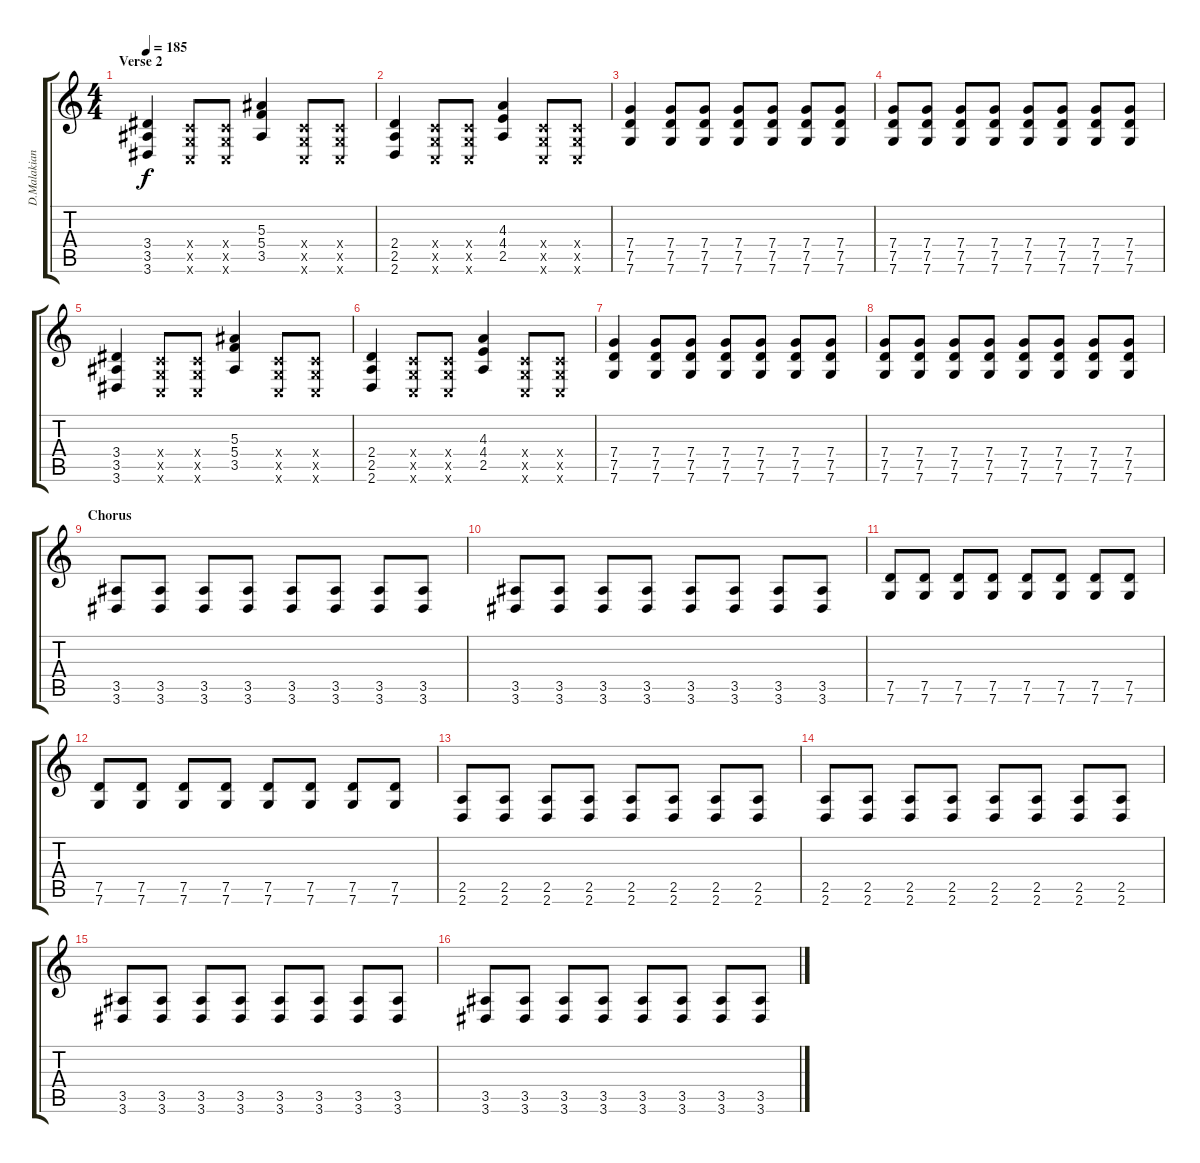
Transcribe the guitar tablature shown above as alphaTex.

\track ("D.Malakian 1" "D.Malakian") {instrument distortionguitar}
\staff {score tabs}
\tuning (D4 A3 F3 C3 G2 C2) {hide}
\ts (4 4)
\section ("" "Verse 2")
\tempo 185
\clef g2
\ks c
(3.4 3.5 3.6).4{dy f volume 13 instrument distortionguitar} (0.4{x} 0.5{x} 0.6{x}).8 (0.4{x} 0.5{x} 0.6{x}).8 (5.3 5.4 3.5).4 (0.4{x} 0.5{x} 0.6{x}).8 (0.4{x} 0.5{x} 0.6{x}).8 |
(2.4 2.5 2.6).4 (0.4{x} 0.5{x} 0.6{x}).8 (0.4{x} 0.5{x} 0.6{x}).8 (4.3 4.4 2.5).4 (0.4{x} 0.5{x} 0.6{x}).8 (0.4{x} 0.5{x} 0.6{x}).8 |
(7.4 7.5 7.6).4 (7.4 7.5 7.6).8 (7.4 7.5 7.6).8 (7.4 7.5 7.6).8 (7.4 7.5 7.6).8 (7.4 7.5 7.6).8 (7.4 7.5 7.6).8 |
(7.4 7.5 7.6).8 (7.4 7.5 7.6).8 (7.4 7.5 7.6).8 (7.4 7.5 7.6).8 (7.4 7.5 7.6).8 (7.4 7.5 7.6).8 (7.4 7.5 7.6).8 (7.4 7.5 7.6).8 |
(3.4 3.5 3.6).4{volume 13 instrument distortionguitar} (0.4{x} 0.5{x} 0.6{x}).8 (0.4{x} 0.5{x} 0.6{x}).8 (5.3 5.4 3.5).4 (0.4{x} 0.5{x} 0.6{x}).8 (0.4{x} 0.5{x} 0.6{x}).8 |
(2.4 2.5 2.6).4 (0.4{x} 0.5{x} 0.6{x}).8 (0.4{x} 0.5{x} 0.6{x}).8 (4.3 4.4 2.5).4 (0.4{x} 0.5{x} 0.6{x}).8 (0.4{x} 0.5{x} 0.6{x}).8 |
(7.4 7.5 7.6).4 (7.4 7.5 7.6).8 (7.4 7.5 7.6).8 (7.4 7.5 7.6).8 (7.4 7.5 7.6).8 (7.4 7.5 7.6).8 (7.4 7.5 7.6).8 |
(7.4 7.5 7.6).8 (7.4 7.5 7.6).8 (7.4 7.5 7.6).8 (7.4 7.5 7.6).8 (7.4 7.5 7.6).8 (7.4 7.5 7.6).8 (7.4 7.5 7.6).8 (7.4 7.5 7.6).8 |
\section ("" "Chorus")
(3.5 3.6).8 (3.5 3.6).8 (3.5 3.6).8 (3.5 3.6).8 (3.5 3.6).8 (3.5 3.6).8 (3.5 3.6).8 (3.5 3.6).8 |
(3.5 3.6).8 (3.5 3.6).8 (3.5 3.6).8 (3.5 3.6).8 (3.5 3.6).8 (3.5 3.6).8 (3.5 3.6).8 (3.5 3.6).8 |
(7.5 7.6).8 (7.5 7.6).8 (7.5 7.6).8 (7.5 7.6).8 (7.5 7.6).8 (7.5 7.6).8 (7.5 7.6).8 (7.5 7.6).8 |
(7.5 7.6).8 (7.5 7.6).8 (7.5 7.6).8 (7.5 7.6).8 (7.5 7.6).8 (7.5 7.6).8 (7.5 7.6).8 (7.5 7.6).8 |
(2.5 2.6).8 (2.5 2.6).8 (2.5 2.6).8 (2.5 2.6).8 (2.5 2.6).8 (2.5 2.6).8 (2.5 2.6).8 (2.5 2.6).8 |
(2.5 2.6).8 (2.5 2.6).8 (2.5 2.6).8 (2.5 2.6).8 (2.5 2.6).8 (2.5 2.6).8 (2.5 2.6).8 (2.5 2.6).8 |
(3.5 3.6).8 (3.5 3.6).8 (3.5 3.6).8 (3.5 3.6).8 (3.5 3.6).8 (3.5 3.6).8 (3.5 3.6).8 (3.5 3.6).8 |
(3.5 3.6).8 (3.5 3.6).8 (3.5 3.6).8 (3.5 3.6).8 (3.5 3.6).8 (3.5 3.6).8 (3.5 3.6).8 (3.5 3.6).8
